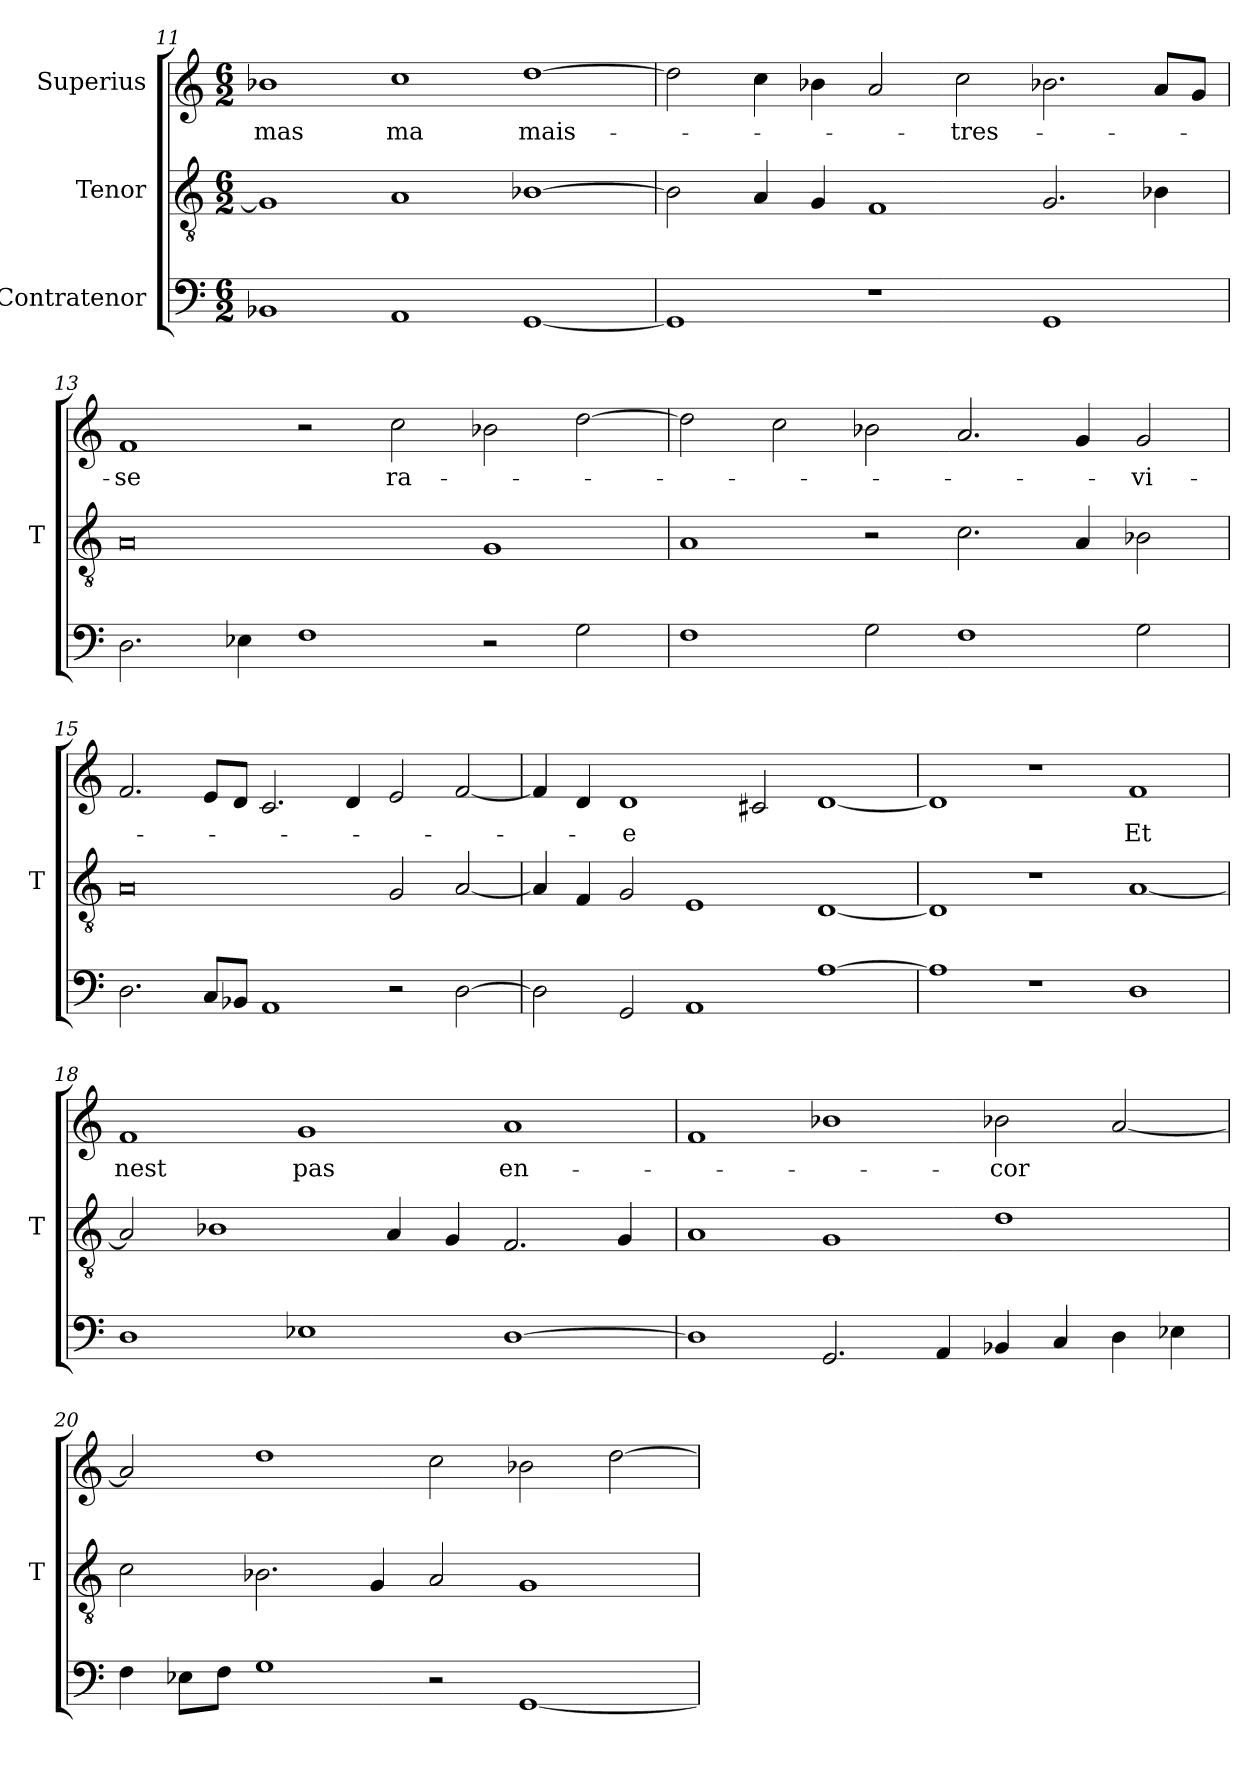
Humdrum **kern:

**kern	**kern	**kern	**text
*part3	*part2	*part1	*part1
*staff3	*staff2	*staff1	*staff1
*I"Contratenor	*I"Tenor	*I"Superius	*
*	*I'T	*	*
*clefF4	*clefGv2	*clefG2	*
*M6/2	*M6/2	*M6/2	*
=11	=11	=11	=11
1BB-X	1G]	1b-X	-mas
1AA	1A	1cc	-ma
[1GG	[1B-X	[1dd	mais-
=12	=12	=12	=12
1GG]	2B-]	2dd]	.
.	4A	4cc	.
.	4G	4b-X	.
1r	1F	2a	.
.	.	2cc	-tres-
1GG	2.G	2.b-X	.
.	4B-X	8a/L	.
.	.	8g/J	.
=13	=13	=13	=13
2.D	0A	1f	-se
4E-X	.	.	.
1F	.	2r	.
.	.	2cc	ra-
2r	1G	2b-X	.
2G	.	[2dd	.
=14	=14	=14	=14
1F	1A	2dd]	.
.	.	2cc	.
2G	2r	2b-X	.
1F	2.c	2.a	.
.	4A	4g	.
2G	2B-X	2g	-vi-
=15	=15	=15	=15
2.D	0A	2.f	.
8C/L	.	8e/L	.
8BB-X/J	.	8d/J	.
1AA	.	2.c	.
.	.	4d	.
2r	2G	2e	.
[2D	[2A	[2f	.
=16	=16	=16	=16
2D]	4A]	4f]	.
.	4F	4d	.
2GG	2G	1d	-e
1AA	1E	.	.
.	.	2c#X	.
[1A	[1D	[1d	.
=17	=17	=17	=17
1A]	1D]	1d]	.
1r	1r	1r	.
1D	[1A	1f	-Et
=18	=18	=18	=18
1D	2A]	1f	-nest
.	1B-X	.	.
1E-X	.	1g	-pas
.	4A	.	.
.	4G	.	.
[1D	2.F	1a	en-
.	4G	.	.
=19	=19	=19	=19
1D]	1A	1f	.
2.GG	1G	1b-X	.
4AA	.	.	.
4BB-X	1d	2b-X	-cor
4C	.	.	.
4D	.	[2a	.
4E-X	.	.	.
=20	=20	=20	=20
4F	2c	2a]	.
8E-X\L	.	.	.
8F\J	.	.	.
1G	2.B-X	1dd	.
.	4G	.	.
2r	2A	2cc	.
[1GG	1G	2b-X	.
.	.	[2dd	.
=	=	=	=
*-	*-	*-	*-
